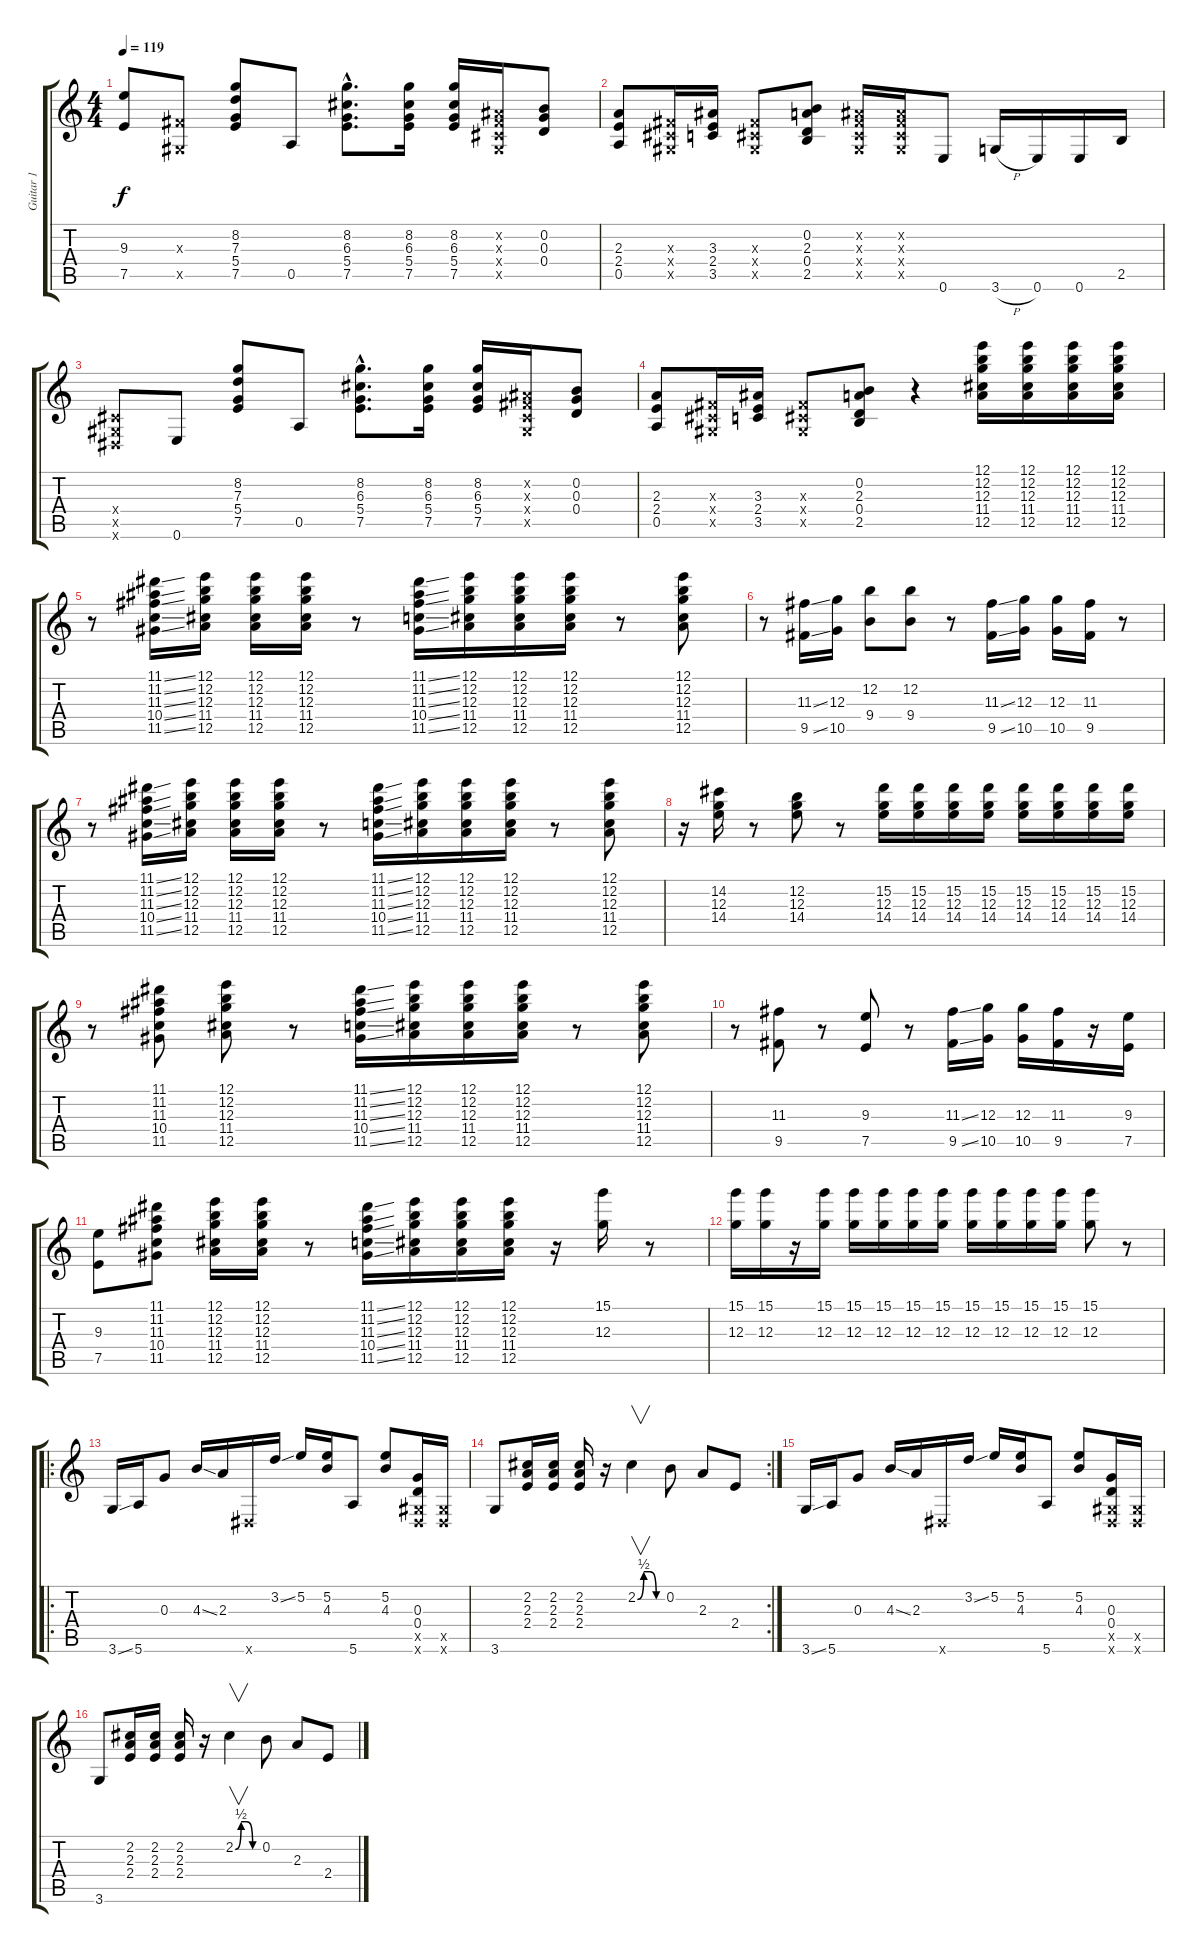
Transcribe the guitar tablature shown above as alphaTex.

\track ("Guitar 1" "Guitar 1") {instrument acousticguitarnylon}
\staff {score tabs}
\tuning (E4 B3 G3 D3 A2 E2) {hide}
\ts (4 4)
\tempo 119
\clef g2
\ks c
(9.3 7.5).8{dy f} (-1.3{x} -1.5{x}).8 (8.2 7.3 5.4 7.5).8 0.5.8 (8.2{hac} 6.3{hac} 5.4{hac} 7.5{hac}).8{d} (8.2 6.3 5.4 7.5).16 (8.2 6.3 5.4 7.5).16 (-1.2{x} -1.3{x} -1.4{x} -1.5{x}).16 (0.2 0.3 0.4).8 |
(2.3 2.4 0.5).8 (-1.3{x} -1.4{x} -1.5{x}).16 (3.3 2.4 3.5).16 (-1.3{x} -1.4{x} -1.5{x}).8 (0.2 2.3 0.4 2.5).8 (-1.2{x} -1.3{x} -1.4{x} -1.5{x}).16 (-1.2{x} -1.3{x} -1.4{x} -1.5{x}).16 0.6.8 3.6{h}.16 0.6.16 0.6.16 2.5.16 |
(-1.4{x} -1.5{x} -1.6{x}).8 0.6.8 (8.2 7.3 5.4 7.5).8 0.5.8 (8.2{hac} 6.3{hac} 5.4{hac} 7.5{hac}).8{d} (8.2 6.3 5.4 7.5).16 (8.2 6.3 5.4 7.5).16 (-1.2{x} -1.3{x} -1.4{x} -1.5{x}).16 (0.2 0.3 0.4).8 |
(2.3 2.4 0.5).8 (-1.3{x} -1.4{x} -1.5{x}).16 (3.3 2.4 3.5).16 (-1.3{x} -1.4{x} -1.5{x}).8 (0.2 2.3 0.4 2.5).8 r.4 (12.1 12.2 12.3 11.4 12.5).16 (12.1 12.2 12.3 11.4 12.5).16 (12.1 12.2 12.3 11.4 12.5).16 (12.1 12.2 12.3 11.4 12.5).16 |
r.8 (11.1{ss} 11.2{ss} 11.3{ss} 10.4{ss} 11.5{ss}).16 (12.1 12.2 12.3 11.4 12.5).16 (12.1 12.2 12.3 11.4 12.5).16 (12.1 12.2 12.3 11.4 12.5).16 r.8 (11.1{ss} 11.2{ss} 11.3{ss} 10.4{ss} 11.5{ss}).16 (12.1 12.2 12.3 11.4 12.5).16 (12.1 12.2 12.3 11.4 12.5).16 (12.1 12.2 12.3 11.4 12.5).16 r.8 (12.1 12.2 12.3 11.4 12.5).8 |
r.8 (11.3{ss} 9.5{ss}).16 (12.3 10.5).16 (12.2 9.4).8 (12.2 9.4).8 r.8 (11.3{ss} 9.5{ss}).16 (12.3 10.5).16 (12.3 10.5).16 (11.3 9.5).16 r.8 |
r.8 (11.1{ss} 11.2{ss} 11.3{ss} 10.4{ss} 11.5{ss}).16 (12.1 12.2 12.3 11.4 12.5).16 (12.1 12.2 12.3 11.4 12.5).16 (12.1 12.2 12.3 11.4 12.5).16 r.8 (11.1{ss} 11.2{ss} 11.3{ss} 10.4{ss} 11.5{ss}).16 (12.1 12.2 12.3 11.4 12.5).16 (12.1 12.2 12.3 11.4 12.5).16 (12.1 12.2 12.3 11.4 12.5).16 r.8 (12.1 12.2 12.3 11.4 12.5).8 |
r.16 (14.2 12.3 14.4).16 r.8 (12.2 12.3 14.4).8 r.8 (15.2 12.3 14.4).16 (15.2 12.3 14.4).16 (15.2 12.3 14.4).16 (15.2 12.3 14.4).16 (15.2 12.3 14.4).16 (15.2 12.3 14.4).16 (15.2 12.3 14.4).16 (15.2 12.3 14.4).16 |
r.8 (11.1 11.2 11.3 10.4 11.5).8 (12.1 12.2 12.3 11.4 12.5).8 r.8 (11.1{ss} 11.2{ss} 11.3{ss} 10.4{ss} 11.5{ss}).16 (12.1 12.2 12.3 11.4 12.5).16 (12.1 12.2 12.3 11.4 12.5).16 (12.1 12.2 12.3 11.4 12.5).16 r.8 (12.1 12.2 12.3 11.4 12.5).8 |
r.8 (11.3 9.5).8 r.8 (9.3 7.5).8 r.8 (11.3{ss} 9.5{ss}).16 (12.3 10.5).16 (12.3 10.5).16 (11.3 9.5).16 r.16 (9.3 7.5).16 |
(9.3 7.5).8 (11.1 11.2 11.3 10.4 11.5).8 (12.1 12.2 12.3 11.4 12.5).16 (12.1 12.2 12.3 11.4 12.5).16 r.8 (11.1{ss} 11.2{ss} 11.3{ss} 10.4{ss} 11.5{ss}).16 (12.1 12.2 12.3 11.4 12.5).16 (12.1 12.2 12.3 11.4 12.5).16 (12.1 12.2 12.3 11.4 12.5).16 r.16 (15.1 12.3).16 r.8 |
(15.1 12.3).16 (15.1 12.3).16 r.16 (15.1 12.3).16 (15.1 12.3).16 (15.1 12.3).16 (15.1 12.3).16 (15.1 12.3).16 (15.1 12.3).16 (15.1 12.3).16 (15.1 12.3).16 (15.1 12.3).16 (15.1 12.3).8 r.8 |
\ro
3.6{ss}.16 5.6.16 0.3.8 4.3{ss}.16 2.3.16 -1.6{x}.16 3.2{ss}.16 5.2.16 (5.2 4.3).16 5.6.8 (5.2 4.3).8 (0.3 0.4 -1.5{x} -1.6{x}).16 (-1.5{x} -1.6{x}).16 |
\rc 2
3.6.8 (2.2 2.3 2.4).16 (2.2 2.3 2.4).16 (2.2 2.3 2.4).16 r.16 2.2{be (custom 0 0 15 2 30 2 45 0 60 0)}.4{v} 0.2.8 2.3.8 2.4.8 |
3.6{ss}.16 5.6.16 0.3.8 4.3{ss}.16 2.3.16 -1.6{x}.16 3.2{ss}.16 5.2.16 (5.2 4.3).16 5.6.8 (5.2 4.3).8 (0.3 0.4 -1.5{x} -1.6{x}).16 (-1.5{x} -1.6{x}).16 |
3.6.8 (2.2 2.3 2.4).16 (2.2 2.3 2.4).16 (2.2 2.3 2.4).16 r.16 2.2{be (custom 0 0 15 2 30 2 45 0 60 0)}.4{v} 0.2.8 2.3.8 2.4.8
